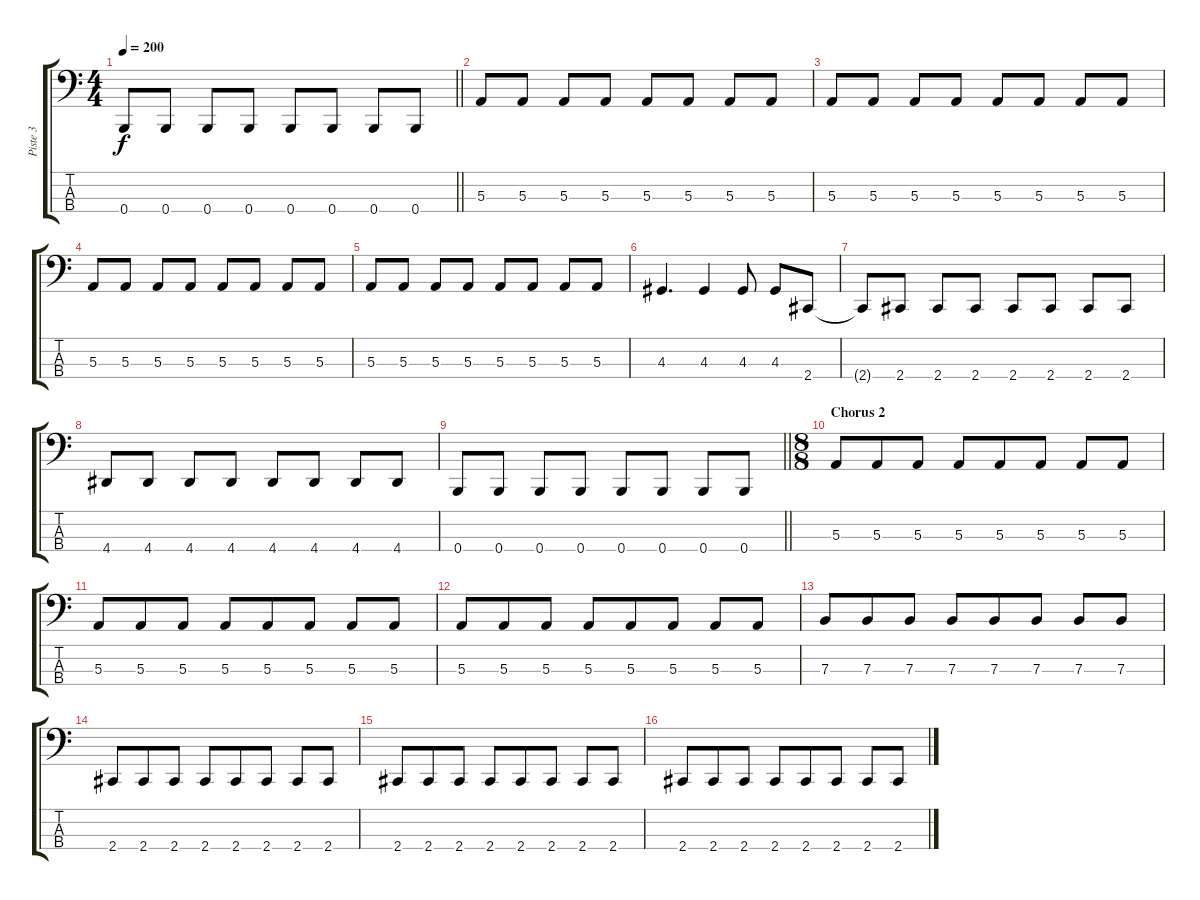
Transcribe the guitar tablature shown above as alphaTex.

\track ("Piste 3" "Piste 3") {instrument electricbasspick}
\staff {score tabs}
\tuning (D2 A1 E1 B0) {hide}
\ts (4 4)
\tempo 200
\clef f4
\barLineRight lightlight
\ks c
0.4.8{dy f} 0.4.8 0.4.8 0.4.8 0.4.8 0.4.8 0.4.8 0.4.8 |
5.3.8 5.3.8 5.3.8 5.3.8 5.3.8 5.3.8 5.3.8 5.3.8 |
5.3.8 5.3.8 5.3.8 5.3.8 5.3.8 5.3.8 5.3.8 5.3.8 |
5.3.8 5.3.8 5.3.8 5.3.8 5.3.8 5.3.8 5.3.8 5.3.8 |
5.3.8 5.3.8 5.3.8 5.3.8 5.3.8 5.3.8 5.3.8 5.3.8 |
4.3.4{d} 4.3.4 4.3.8 4.3.8 2.4.8 |
2.4{t}.8 2.4.8 2.4.8 2.4.8 2.4.8 2.4.8 2.4.8 2.4.8 |
4.4.8 4.4.8 4.4.8 4.4.8 4.4.8 4.4.8 4.4.8 4.4.8 |
\barLineRight lightlight
0.4.8 0.4.8 0.4.8 0.4.8 0.4.8 0.4.8 0.4.8 0.4.8 |
\ts (8 8)
\section ("" "Chorus 2")
5.3.8 5.3.8 5.3.8 5.3.8 5.3.8 5.3.8 5.3.8 5.3.8 |
5.3.8 5.3.8 5.3.8 5.3.8 5.3.8 5.3.8 5.3.8 5.3.8 |
5.3.8 5.3.8 5.3.8 5.3.8 5.3.8 5.3.8 5.3.8 5.3.8 |
7.3.8 7.3.8 7.3.8 7.3.8 7.3.8 7.3.8 7.3.8 7.3.8 |
2.4.8 2.4.8 2.4.8 2.4.8 2.4.8 2.4.8 2.4.8 2.4.8 |
2.4.8 2.4.8 2.4.8 2.4.8 2.4.8 2.4.8 2.4.8 2.4.8 |
2.4.8 2.4.8 2.4.8 2.4.8 2.4.8 2.4.8 2.4.8 2.4.8
